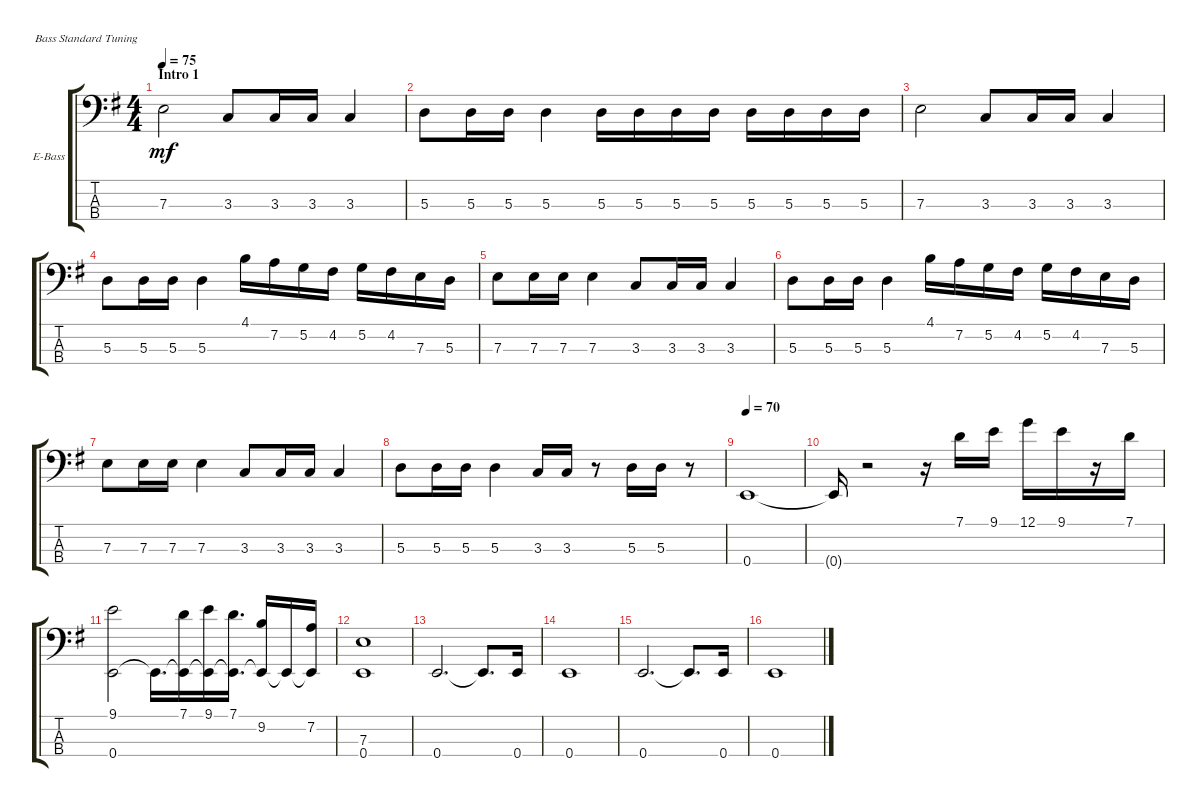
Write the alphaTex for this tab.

\bracketExtendMode groupsimilarinstruments
\firstSystemTrackNameOrientation horizontal
\otherSystemsTrackNameOrientation horizontal
\track ("Bass" "E-Bass") {instrument electricbassfinger}
\staff {score tabs}
\tuning (G2 D2 A1 E1)
\ts (4 4)
\beaming (8 2 2 2 2)
\section ("" "Intro 1")
\tempo 75
\clef f4
\ks eminor
7.3.2{dy mf instrument electricbassfinger} 3.3.8 3.3.16 3.3.16 3.3.4 |
5.3.8 5.3.16 5.3.16 5.3.4 5.3.16 5.3.16 5.3.16 5.3.16 5.3.16 5.3.16 5.3.16 5.3.16 |
7.3.2 3.3.8 3.3.16 3.3.16 3.3.4 |
5.3.8 5.3.16 5.3.16 5.3.4 4.1.16 7.2.16 5.2.16 4.2.16 5.2.16 4.2.16 7.3.16 5.3.16 |
7.3.8 7.3.16 7.3.16 7.3.4 3.3.8 3.3.16 3.3.16 3.3.4 |
5.3.8 5.3.16 5.3.16 5.3.4 4.1.16 7.2.16 5.2.16 4.2.16 5.2.16 4.2.16 7.3.16 5.3.16 |
7.3.8 7.3.16 7.3.16 7.3.4 3.3.8 3.3.16 3.3.16 3.3.4 |
5.3.8 5.3.16 5.3.16 5.3.4 3.3.16 3.3.16 r.8 5.3.16 5.3.16 r.8 |
\tempo 70
0.4.1 |
0.4{t}.16 r.2 r.16 7.1.16 9.1.16 12.1.16 9.1.16 r.16 7.1.16 |
(9.1 0.4).2 0.4{t}.16{d} (7.1 0.4{t}).16 (9.1 0.4{t}).16 (7.1 0.4{t}).16{d} (9.2 0.4{t}).16 0.4{t}.16 (7.2 0.4{t}).16 |
(7.3 0.4).1 |
0.4.2{d} 0.4{t}.8{d} 0.4.16 |
0.4.1 |
0.4.2{d} 0.4{t}.8{d} 0.4.16 |
0.4.1
